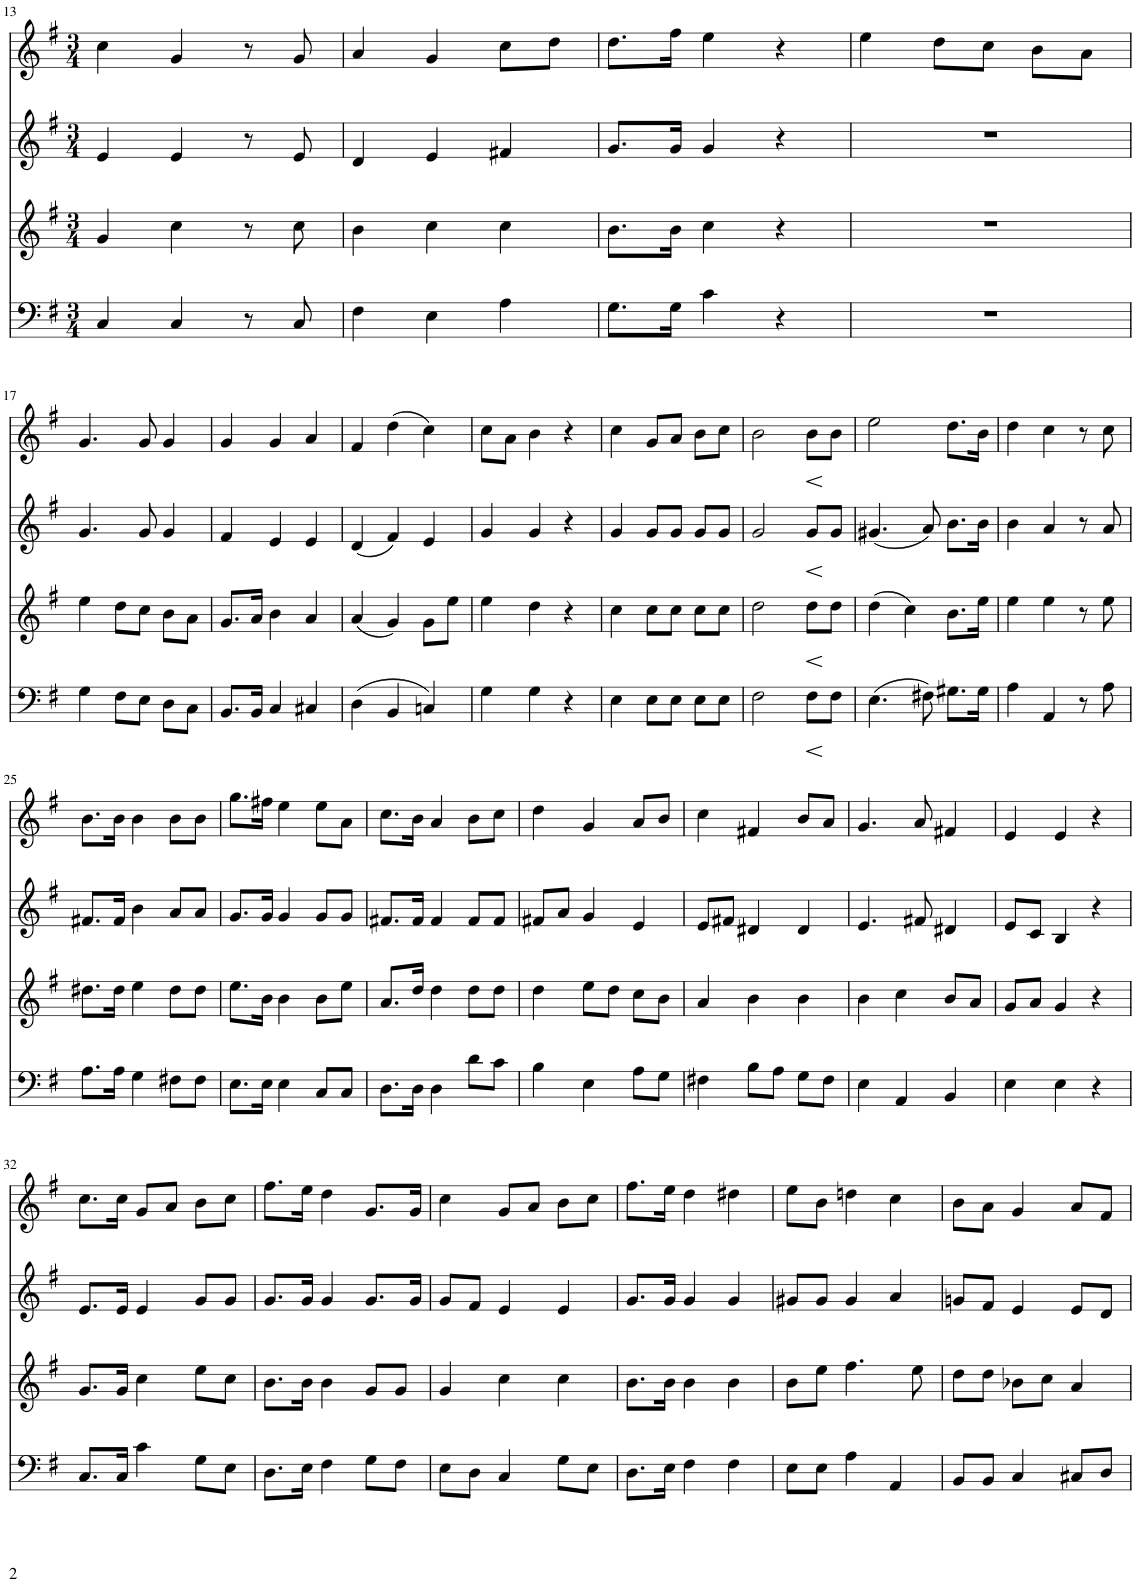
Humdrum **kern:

**kern	**dynam	**kern	**dynam	**kern	**dynam	**kern	**dynam
*part4	*part4	*part3	*part3	*part2	*part2	*part1	*part1
*staff4	*staff4	*staff3	*staff3	*staff2	*staff2	*staff1	*staff1
*I"Piano	*	*I"Piano	*	*I"Piano	*	*I"Piano	*
*I'Pno	*	*I'Pno	*	*I'Pno	*	*I'Pno	*
!!LO:PB:g=z
*clefF4	*	*clefG2	*	*clefG2	*	*clefG2	*
*k[f#]	*	*k[f#]	*	*k[f#]	*	*k[f#]	*
*M3/4	*	*M3/4	*	*M3/4	*	*M3/4	*
=13	=13	=13	=13	=13	=13	=13	=13
4C/	.	4g/	.	4e/	.	4cc\	.
4C/	.	4cc\	.	4e/	.	4g/	.
8r	.	8r	.	8r	.	8r	.
8C/	.	8cc\	.	8e/	.	8g/	.
=14	=14	=14	=14	=14	=14	=14	=14
4F#\	.	4b\	.	4d/	.	4a/	.
4E\	.	4cc\	.	4e/	.	4g/	.
4A\	.	4cc\	.	4f#X/	.	8cc\L	.
.	.	.	.	.	.	8dd\J	.
=15	=15	=15	=15	=15	=15	=15	=15
8.G\L	.	8.b\L	.	8.g/L	.	8.dd\L	.
16G\Jk	.	16b\Jk	.	16g/Jk	.	16ff#\Jk	.
4c\	.	4cc\	.	4g/	.	4ee\	.
4r	.	4r	.	4r	.	4r	.
=16	=16	=16	=16	=16	=16	=16	=16
2.r	.	2.r	.	2.r	.	4ee\	.
.	.	.	.	.	.	8dd\L	.
.	.	.	.	.	.	8cc\J	.
.	.	.	.	.	.	8b\L	.
.	.	.	.	.	.	8a\J	.
!!LO:LB:g=z
=17	=17	=17	=17	=17	=17	=17	=17
4G\	.	4ee\	.	4.g/	.	4.g/	.
8F#\L	.	8dd\L	.	.	.	.	.
8E\J	.	8cc\J	.	8g/	.	8g/	.
8D\L	.	8b\L	.	4g/	.	4g/	.
8C\J	.	8a\J	.	.	.	.	.
=18	=18	=18	=18	=18	=18	=18	=18
8.BB/L	.	8.g/L	.	4f#/	.	4g/	.
16BB/Jk	.	16a/Jk	.	.	.	.	.
4C/	.	4b\	.	4e/	.	4g/	.
4C#X/	.	4a/	.	4e/	.	4a/	.
=19	=19	=19	=19	=19	=19	=19	=19
(4D\	.	(4a/	.	(4d/	.	4f#/	.
4BB/	.	4g/)	.	4f#/)	.	(4dd\	.
4Cn/)	.	8g\L	.	4e/	.	4cc\)	.
.	.	8ee\J	.	.	.	.	.
=20	=20	=20	=20	=20	=20	=20	=20
4G\	.	4ee\	.	4g/	.	8cc\L	.
.	.	.	.	.	.	8a\J	.
4G\	.	4dd\	.	4g/	.	4b\	.
4r	.	4r	.	4r	.	4r	.
=21	=21	=21	=21	=21	=21	=21	=21
4E\	.	4cc\	.	4g/	.	4cc\	.
8E\L	.	8cc\L	.	8g/L	.	8g/L	.
8E\J	.	8cc\J	.	8g/J	.	8a/J	.
8E\L	.	8cc\L	.	8g/L	.	8b\L	.
8E\J	.	8cc\J	.	8g/J	.	8cc\J	.
=22	=22	=22	=22	=22	=22	=22	=22
2F#\	.	2dd\	.	2g/	.	2b\	.
!	!LO:HP:b	!	!LO:HP:b	!	!LO:HP:b	!	!LO:HP:b
8F#\L	<	8dd\L	<	8g/L	<	8b\L	<
8F#\J	[	8dd\J	[	8g/J	[	8b\J	[
=23	=23	=23	=23	=23	=23	=23	=23
(4.E\	.	(4dd\	.	(4.g#X/	.	2ee\	.
.	.	4cc\)	.	.	.	.	.
8F#X\)	.	.	.	8a/)	.	.	.
8.G#X\L	.	8.b\L	.	8.b\L	.	8.dd\L	.
16G#\Jk	.	16ee\Jk	.	16b\Jk	.	16b\Jk	.
=24	=24	=24	=24	=24	=24	=24	=24
4A\	.	4ee\	.	4b\	.	4dd\	.
4AA/	.	4ee\	.	4a/	.	4cc\	.
8r	.	8r	.	8r	.	8r	.
8A\	.	8ee\	.	8a/	.	8cc\	.
!!LO:LB:g=z
=25	=25	=25	=25	=25	=25	=25	=25
8.A\L	.	8.dd#X\L	.	8.f#X/L	.	8.b\L	.
16A\Jk	.	16dd#\Jk	.	16f#/Jk	.	16b\Jk	.
4G\	.	4ee\	.	4b\	.	4b\	.
8F#X\L	.	8dd#\L	.	8a/L	.	8b\L	.
8F#\J	.	8dd#\J	.	8a/J	.	8b\J	.
=26	=26	=26	=26	=26	=26	=26	=26
8.E\L	.	8.ee\L	.	8.g/L	.	8.gg\L	.
16E\Jk	.	16b\Jk	.	16g/Jk	.	16ff#X\Jk	.
4E\	.	4b\	.	4g/	.	4ee\	.
8C/L	.	8b\L	.	8g/L	.	8ee\L	.
8C/J	.	8ee\J	.	8g/J	.	8a\J	.
=27	=27	=27	=27	=27	=27	=27	=27
8.D\L	.	8.a/L	.	8.f#X/L	.	8.cc\L	.
16D\Jk	.	16dd/Jk	.	16f#/Jk	.	16b\Jk	.
4D\	.	4dd\	.	4f#/	.	4a/	.
8d\L	.	8dd\L	.	8f#/L	.	8b\L	.
8c\J	.	8dd\J	.	8f#/J	.	8cc\J	.
=28	=28	=28	=28	=28	=28	=28	=28
4B\	.	4dd\	.	8f#X/L	.	4dd\	.
.	.	.	.	8a/J	.	.	.
4E\	.	8ee\L	.	4g/	.	4g/	.
.	.	8dd\J	.	.	.	.	.
8A\L	.	8cc\L	.	4e/	.	8a/L	.
8G\J	.	8b\J	.	.	.	8b/J	.
=29	=29	=29	=29	=29	=29	=29	=29
4F#X\	.	4a/	.	8e/L	.	4cc\	.
.	.	.	.	8f#X/J	.	.	.
8B\L	.	4b\	.	4d#X/	.	4f#X/	.
8A\J	.	.	.	.	.	.	.
8G\L	.	4b\	.	4d#/	.	8b/L	.
8F#\J	.	.	.	.	.	8a/J	.
=30	=30	=30	=30	=30	=30	=30	=30
4E\	.	4b\	.	4.e/	.	4.g/	.
4AA/	.	4cc\	.	.	.	.	.
.	.	.	.	8f#X/	.	8a/	.
4BB/	.	8b/L	.	4d#X/	.	4f#X/	.
.	.	8a/J	.	.	.	.	.
=31	=31	=31	=31	=31	=31	=31	=31
4E\	.	8g/L	.	8e/L	.	4e/	.
.	.	8a/J	.	8c/J	.	.	.
4E\	.	4g/	.	4B/	.	4e/	.
4r	.	4r	.	4r	.	4r	.
!!LO:LB:g=z
=32	=32	=32	=32	=32	=32	=32	=32
8.C/L	.	8.g/L	.	8.e/L	.	8.cc\L	.
16C/Jk	.	16g/Jk	.	16e/Jk	.	16cc\Jk	.
4c\	.	4cc\	.	4e/	.	8g/L	.
.	.	.	.	.	.	8a/J	.
8G\L	.	8ee\L	.	8g/L	.	8b\L	.
8E\J	.	8cc\J	.	8g/J	.	8cc\J	.
=33	=33	=33	=33	=33	=33	=33	=33
8.D\L	.	8.b\L	.	8.g/L	.	8.ff#\L	.
16E\Jk	.	16b\Jk	.	16g/Jk	.	16ee\Jk	.
4F#\	.	4b\	.	4g/	.	4dd\	.
8G\L	.	8g/L	.	8.g/L	.	8.g/L	.
8F#\J	.	8g/J	.	.	.	.	.
.	.	.	.	16g/Jk	.	16g/Jk	.
=34	=34	=34	=34	=34	=34	=34	=34
8E\L	.	4g/	.	8g/L	.	4cc\	.
8D\J	.	.	.	8f#/J	.	.	.
4C/	.	4cc\	.	4e/	.	8g/L	.
.	.	.	.	.	.	8a/J	.
8G\L	.	4cc\	.	4e/	.	8b\L	.
8E\J	.	.	.	.	.	8cc\J	.
=35	=35	=35	=35	=35	=35	=35	=35
8.D\L	.	8.b\L	.	8.g/L	.	8.ff#\L	.
16E\Jk	.	16b\Jk	.	16g/Jk	.	16ee\Jk	.
4F#\	.	4b\	.	4g/	.	4dd\	.
4F#\	.	4b\	.	4g/	.	4dd#X\	.
=36	=36	=36	=36	=36	=36	=36	=36
8E\L	.	8b\L	.	8g#X/L	.	8ee\L	.
8E\J	.	8ee\J	.	8g#/J	.	8b\J	.
4A\	.	4.ff#\	.	4g#/	.	4ddn\	.
4AA/	.	.	.	4a/	.	4cc\	.
.	.	8ee\	.	.	.	.	.
=37	=37	=37	=37	=37	=37	=37	=37
8BB/L	.	8dd\L	.	8gn/L	.	8b\L	.
8BB/J	.	8dd\J	.	8f#/J	.	8a\J	.
4C/	.	8b-X\L	.	4e/	.	4g/	.
.	.	8cc\J	.	.	.	.	.
8C#X/L	.	4a/	.	8e/L	.	8a/L	.
8D/J	.	.	.	8d/J	.	8f#/J	.
=	=	=	=	=	=	=	=
*-	*-	*-	*-	*-	*-	*-	*-
